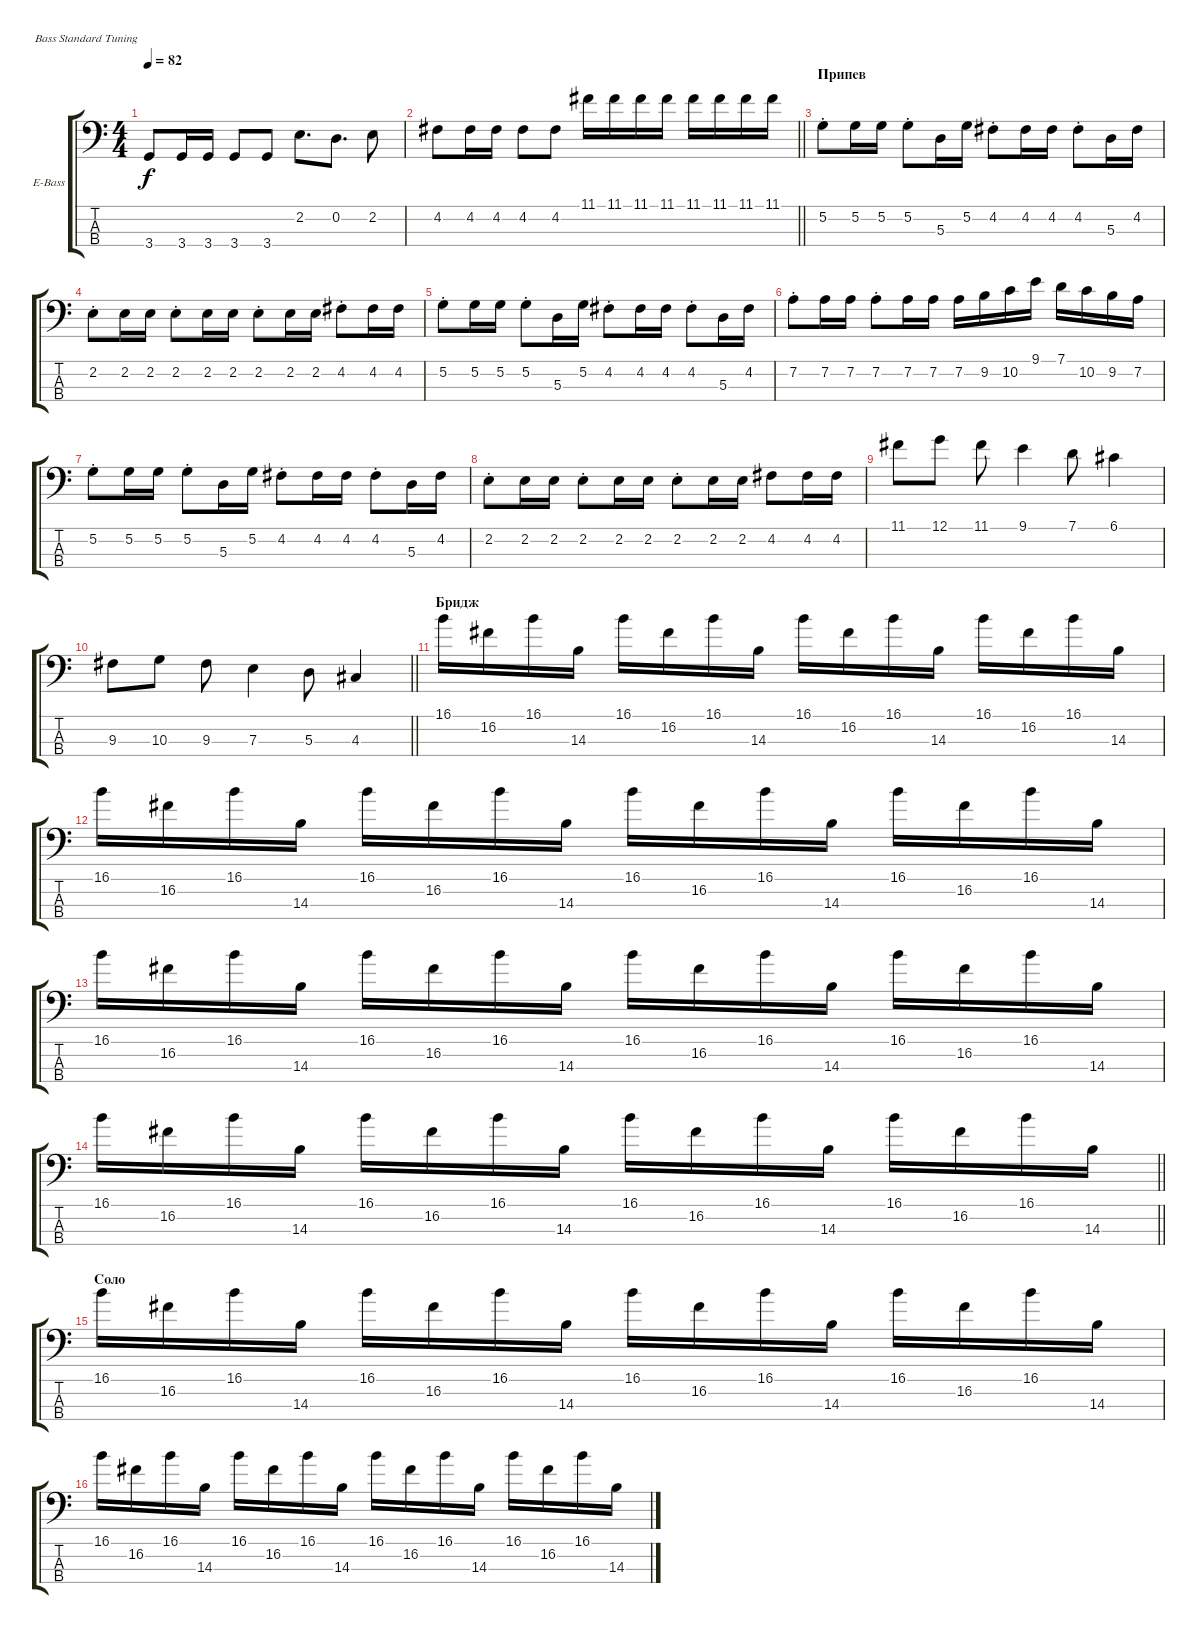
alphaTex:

\bracketExtendMode groupsimilarinstruments
\firstSystemTrackNameOrientation horizontal
\otherSystemsTrackNameOrientation horizontal
\track ("Виталий Дубинин" "E-Bass") {instrument electricbassfinger}
\staff {score tabs}
\tuning (G2 D2 A1 E1)
\ts (4 4)
\tempo 82
\clef f4
\ks c
3.4.8{dy f} 3.4.16 3.4.16 3.4.8 3.4.8 2.2.8{d} 0.2.8{d} 2.2.8 |
\barLineRight lightlight
4.2.8 4.2.16 4.2.16 4.2.8 4.2.8 11.1.16 11.1.16 11.1.16 11.1.16 11.1.16 11.1.16 11.1.16 11.1.16 |
\section ("" "Припев")
5.2{st}.8 5.2.16 5.2.16 5.2{st}.8 5.3.16 5.2.16 4.2{st}.8 4.2.16 4.2.16 4.2{st}.8 5.3.16 4.2.16 |
2.2{st}.8 2.2.16 2.2.16 2.2{st}.8 2.2.16 2.2.16 2.2{st}.8 2.2.16 2.2.16 4.2{st}.8 4.2.16 4.2.16 |
5.2{st}.8 5.2.16 5.2.16 5.2{st}.8 5.3.16 5.2.16 4.2{st}.8 4.2.16 4.2.16 4.2{st}.8 5.3.16 4.2.16 |
7.2{st}.8 7.2.16 7.2.16 7.2{st}.8 7.2.16 7.2.16 7.2.16 9.2.16 10.2.16 9.1.16 7.1.16 10.2.16 9.2.16 7.2.16 |
5.2{st}.8 5.2.16 5.2.16 5.2{st}.8 5.3.16 5.2.16 4.2{st}.8 4.2.16 4.2.16 4.2{st}.8 5.3.16 4.2.16 |
2.2{st}.8 2.2.16 2.2.16 2.2{st}.8 2.2.16 2.2.16 2.2{st}.8 2.2.16 2.2.16 4.2.8 4.2.16 4.2.16 |
11.1.8 12.1.8 11.1.8 9.1.4 7.1.8 6.1.4 |
\barLineRight lightlight
9.3.8 10.3.8 9.3.8 7.3.4 5.3.8 4.3.4 |
\section ("" "Бридж")
16.1.16 16.2.16 16.1.16 14.3.16 16.1.16 16.2.16 16.1.16 14.3.16 16.1.16 16.2.16 16.1.16 14.3.16 16.1.16 16.2.16 16.1.16 14.3.16 |
16.1.16 16.2.16 16.1.16 14.3.16 16.1.16 16.2.16 16.1.16 14.3.16 16.1.16 16.2.16 16.1.16 14.3.16 16.1.16 16.2.16 16.1.16 14.3.16 |
16.1.16 16.2.16 16.1.16 14.3.16 16.1.16 16.2.16 16.1.16 14.3.16 16.1.16 16.2.16 16.1.16 14.3.16 16.1.16 16.2.16 16.1.16 14.3.16 |
\barLineRight lightlight
16.1.16 16.2.16 16.1.16 14.3.16 16.1.16 16.2.16 16.1.16 14.3.16 16.1.16 16.2.16 16.1.16 14.3.16 16.1.16 16.2.16 16.1.16 14.3.16 |
\section ("" "Соло")
16.1.16 16.2.16 16.1.16 14.3.16 16.1.16 16.2.16 16.1.16 14.3.16 16.1.16 16.2.16 16.1.16 14.3.16 16.1.16 16.2.16 16.1.16 14.3.16 |
16.1.16 16.2.16 16.1.16 14.3.16 16.1.16 16.2.16 16.1.16 14.3.16 16.1.16 16.2.16 16.1.16 14.3.16 16.1.16 16.2.16 16.1.16 14.3.16
